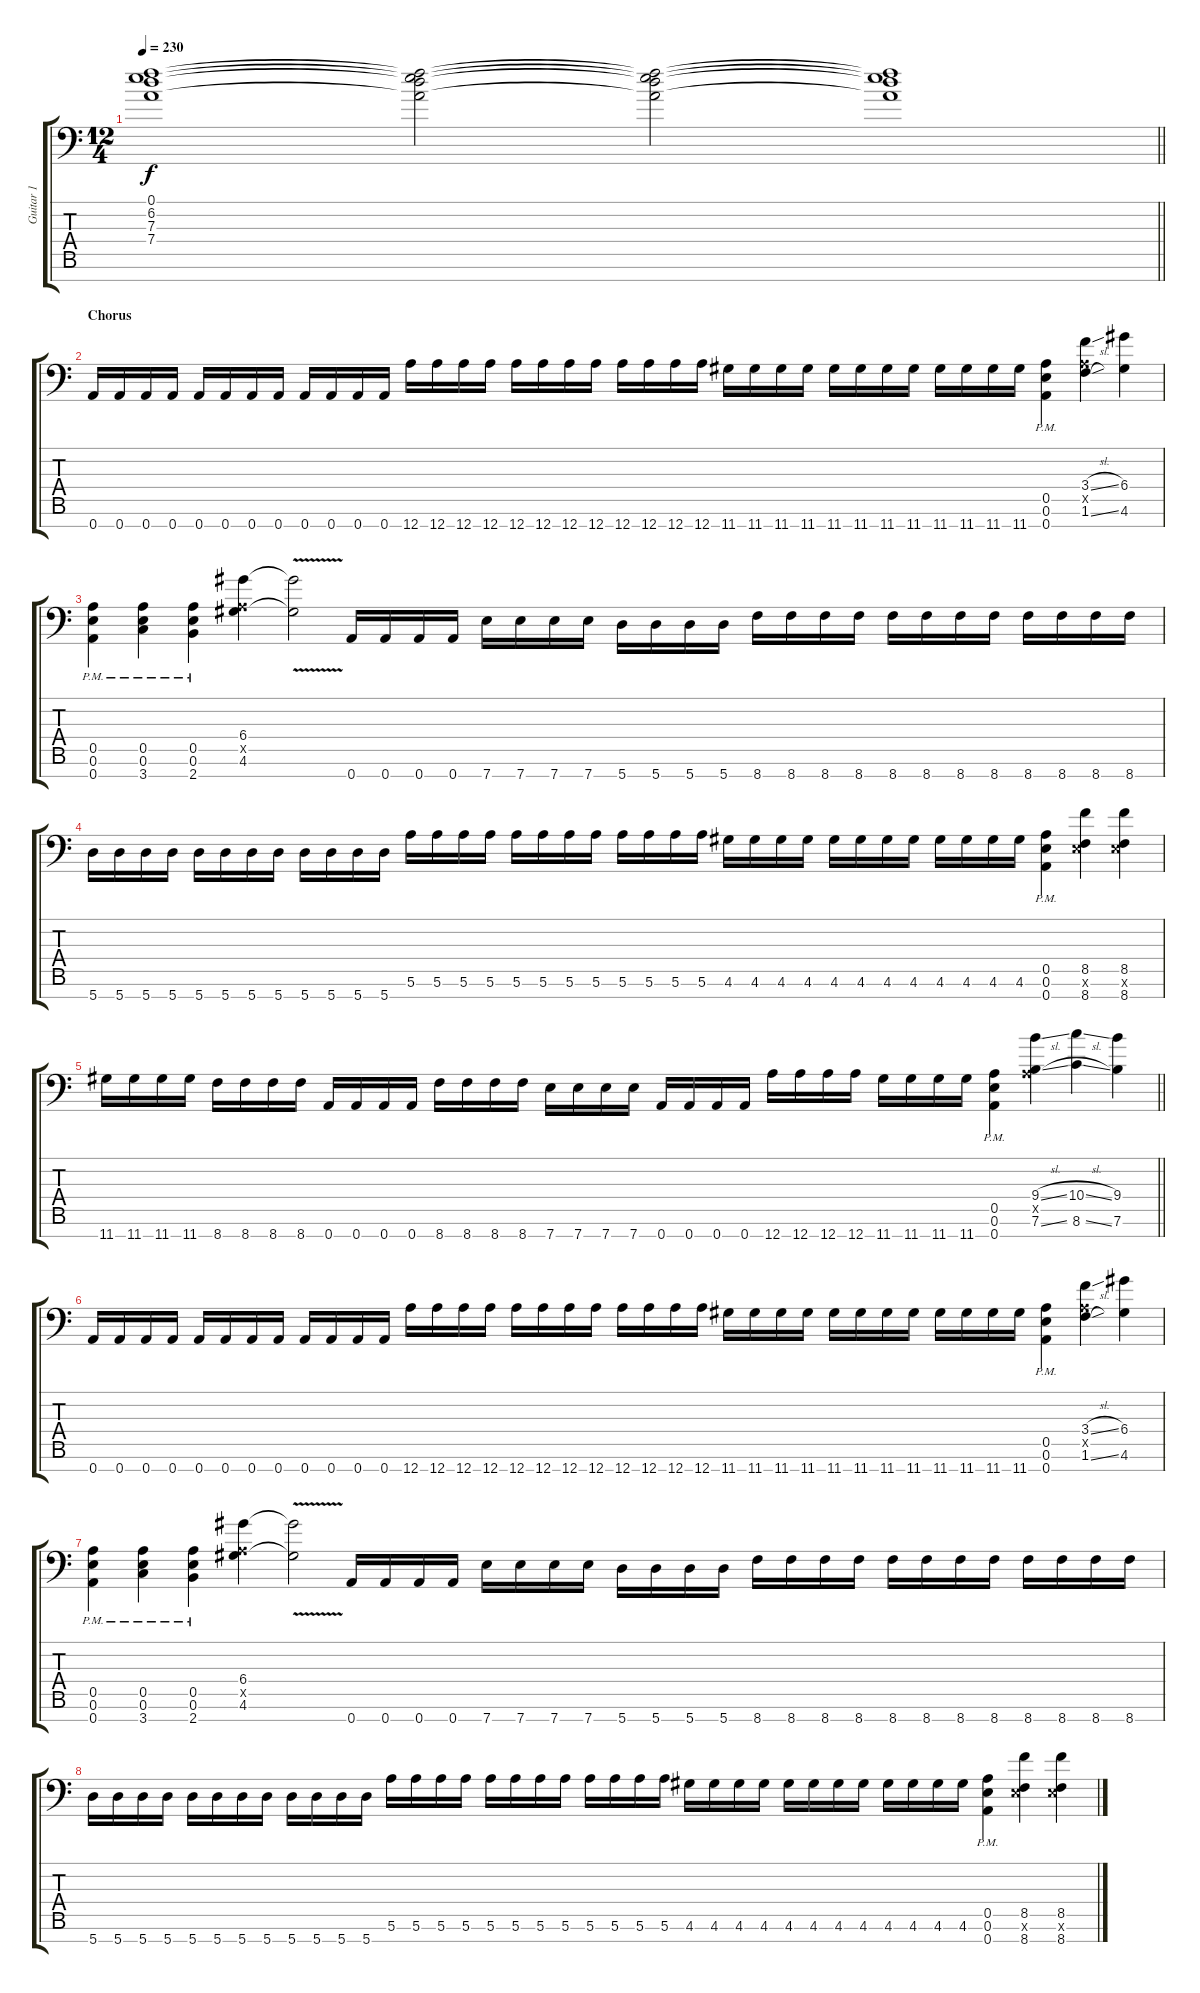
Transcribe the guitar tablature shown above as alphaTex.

\track ("Guitar 1" "Guitar 1") {instrument distortionguitar}
\staff {score tabs}
\tuning (E4 B3 G3 D3 A2 E2 A1) {hide}
\ts (12 4)
\tempo 230
\clef f4
\barLineRight lightlight
\ks c
(0.1 6.2{t} 7.3{t} 7.4{t}).1{dy f} (0.1{t} 6.2{t} 7.3{t} 7.4{t}).2 (0.1{t} 6.2{t} 7.3{t} 7.4{t}).2{volume 11} (0.1{t} 6.2{t} 7.3{t} 7.4{t}).1 |
\section ("" "Chorus")
0.7.16{volume 14} 0.7.16 0.7.16 0.7.16 0.7.16 0.7.16 0.7.16 0.7.16 0.7.16 0.7.16 0.7.16 0.7.16 12.7.16 12.7.16 12.7.16 12.7.16 12.7.16 12.7.16 12.7.16 12.7.16 12.7.16 12.7.16 12.7.16 12.7.16 11.7.16 11.7.16 11.7.16 11.7.16 11.7.16 11.7.16 11.7.16 11.7.16 11.7.16 11.7.16 11.7.16 11.7.16 (0.5{pm} 0.6{pm} 0.7{pm}).4 (3.4{sl} 0.5{x} 1.6{sl}).4 (6.4 4.6).4 |
(0.5{pm} 0.6{pm} 0.7{pm}).4 (0.5{pm} 0.6{pm} 3.7{pm}).4 (0.5{pm} 0.6{pm} 2.7{pm}).4 (6.4 0.5{x} 4.6).4 (6.4{v t} 4.6{v t}).2 0.7.16 0.7.16 0.7.16 0.7.16 7.7.16 7.7.16 7.7.16 7.7.16 5.7.16 5.7.16 5.7.16 5.7.16 8.7.16 8.7.16 8.7.16 8.7.16 8.7.16 8.7.16 8.7.16 8.7.16 8.7.16 8.7.16 8.7.16 8.7.16 |
5.7.16 5.7.16 5.7.16 5.7.16 5.7.16 5.7.16 5.7.16 5.7.16 5.7.16 5.7.16 5.7.16 5.7.16 5.6.16 5.6.16 5.6.16 5.6.16 5.6.16 5.6.16 5.6.16 5.6.16 5.6.16 5.6.16 5.6.16 5.6.16 4.6.16 4.6.16 4.6.16 4.6.16 4.6.16 4.6.16 4.6.16 4.6.16 4.6.16 4.6.16 4.6.16 4.6.16 (0.5{pm} 0.6{pm} 0.7{pm}).4 (8.5 0.6{x} 8.7).4 (8.5 0.6{x} 8.7).4 |
\barLineRight lightlight
11.7.16 11.7.16 11.7.16 11.7.16 8.7.16 8.7.16 8.7.16 8.7.16 0.7.16 0.7.16 0.7.16 0.7.16 8.7.16 8.7.16 8.7.16 8.7.16 7.7.16 7.7.16 7.7.16 7.7.16 0.7.16 0.7.16 0.7.16 0.7.16 12.7.16 12.7.16 12.7.16 12.7.16 11.7.16 11.7.16 11.7.16 11.7.16 (0.5{pm} 0.6{pm} 0.7{pm}).4 (9.4{sl} 0.5{x} 7.6{sl}).4 (10.4{sl} 8.6{sl}).4 (9.4 7.6).4 |
0.7.16 0.7.16 0.7.16 0.7.16 0.7.16 0.7.16 0.7.16 0.7.16 0.7.16 0.7.16 0.7.16 0.7.16 12.7.16 12.7.16 12.7.16 12.7.16 12.7.16 12.7.16 12.7.16 12.7.16 12.7.16 12.7.16 12.7.16 12.7.16 11.7.16 11.7.16 11.7.16 11.7.16 11.7.16 11.7.16 11.7.16 11.7.16 11.7.16 11.7.16 11.7.16 11.7.16 (0.5{pm} 0.6{pm} 0.7{pm}).4 (3.4{sl} 0.5{x} 1.6{sl}).4 (6.4 4.6).4 |
(0.5{pm} 0.6{pm} 0.7{pm}).4 (0.5{pm} 0.6{pm} 3.7{pm}).4 (0.5{pm} 0.6{pm} 2.7{pm}).4 (6.4 0.5{x} 4.6).4 (6.4{v t} 4.6{v t}).2 0.7.16 0.7.16 0.7.16 0.7.16 7.7.16 7.7.16 7.7.16 7.7.16 5.7.16 5.7.16 5.7.16 5.7.16 8.7.16 8.7.16 8.7.16 8.7.16 8.7.16 8.7.16 8.7.16 8.7.16 8.7.16 8.7.16 8.7.16 8.7.16 |
5.7.16 5.7.16 5.7.16 5.7.16 5.7.16 5.7.16 5.7.16 5.7.16 5.7.16 5.7.16 5.7.16 5.7.16 5.6.16 5.6.16 5.6.16 5.6.16 5.6.16 5.6.16 5.6.16 5.6.16 5.6.16 5.6.16 5.6.16 5.6.16 4.6.16 4.6.16 4.6.16 4.6.16 4.6.16 4.6.16 4.6.16 4.6.16 4.6.16 4.6.16 4.6.16 4.6.16 (0.5{pm} 0.6{pm} 0.7{pm}).4 (8.5 0.6{x} 8.7).4 (8.5 0.6{x} 8.7).4
